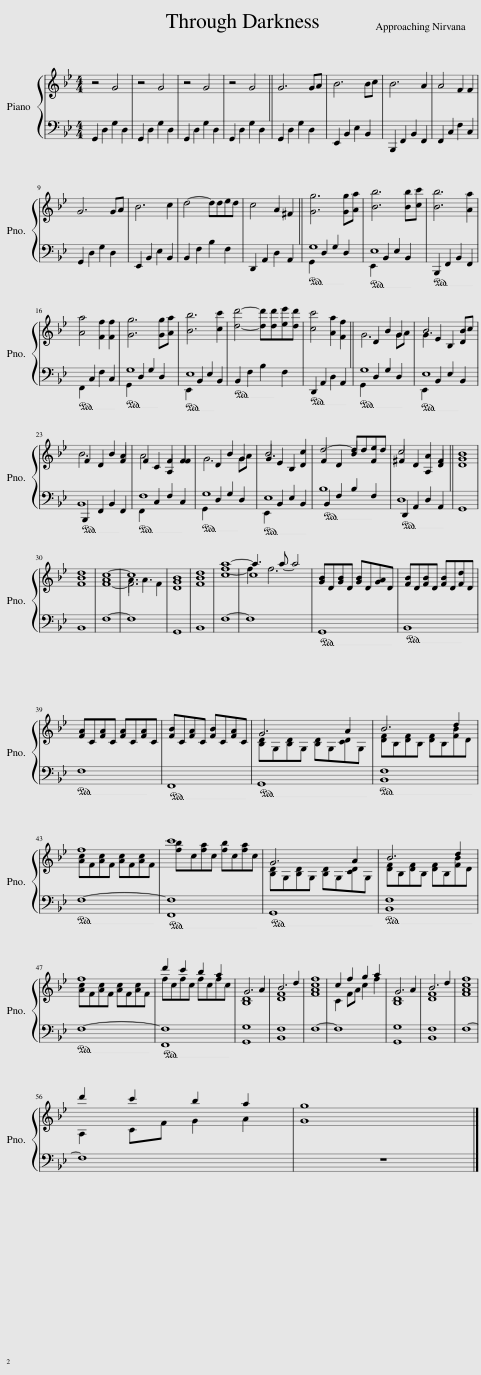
X:1
%%score { ( 1 4 5 ) | ( 2 3 ) }
L:1/8
M:4/4
I:linebreak $
K:Bb
V:1 treble
V:4 treble
V:5 treble
V:2 bass
V:3 bass
V:1
 z4 G4 | z4 G4 | z4 G4 | z4 G4 || G6 GA | %5
 B6 Bc | B6 A2 | A4 F2 F2 |$ G6 GA | B6 c2 | %10
 d4- dded | c4 A2 ^F2 || [Gg]6 [Gg][Aa] | [Bb]6 [Bb][cc'] | [Bb]6 [Aa]2 |$ %15
 [Aa]4 [Ff]2 [Ff]2 | [Gg]6 [Gg][Aa] | [Bb]6 [cc']2 | [dd']4- [dd'][dd'][ee'][dd'] | [cc']4 [Aa]2 [Ff]2 || %20
 x2 D2 B2 G2 | G2 E2 B,2 D2 |$ F2 D2 B2 F2 | F2 C2 A,2 F2 | x2 D2 B2 G2 | %25
 G2 E2 B,2 D2 | F2 D2 B2 F2 | ^F2 D2 A,2 D2 || [DGB]8 |$ [FBd]8 | %30
 [F-A]8 | F6 x2 | [DGB]8 | [FBd]8 | [ca-]8 | %35
 a3 a- a4 | [GB]D[GB]D [GB]D[GA]D | [FB]D[FB]D [FB]D[Fd]D |$ [FA]C[FA]C [FA]C[FA]C | [FB]C[FA]C [FB]C[FA]C | %40
 G6 A2 | B6 d2 |$ f8 | c'8 | G6 A2 | %45
 B6 d2 |$ f8 | d'2 c'2 b2 a2 | G6 A2 | B6 d2 | %50
 [FAcf]8 | c2 f2 g2 a2 | G6 A2 | B6 d2 | [FAcf]8 |$ %55
 d'2 c'2 b2 a2 | [Gg]8 |] %57
V:2
 G,,2 D,2 G,2 D,2 | G,,2 D,2 G,2 D,2 | G,,2 D,2 G,2 D,2 | G,,2 D,2 G,2 D,2 || G,,2 D,2 G,2 D,2 | %5
 E,,2 B,,2 E,2 B,,2 | B,,,2 F,,2 B,,2 F,,2 | F,,2 C,2 F,2 C,2 |$ G,,2 D,2 G,2 D,2 | E,,2 B,,2 E,2 B,,2 | %10
 B,,2 F,2 B,2 F,2 | D,,2 A,,2 D,2 A,,2 ||!ped! G,,2 D,2 G,2 D,2!ped-up! |!ped! E,,2 B,,2 E,2 B,,2!ped-up! |!ped! B,,,2 F,,2 B,,2 F,,2!ped-up! |$ %15
!ped! F,,2 C,2 F,2 C,2!ped-up! |!ped! G,,2 D,2 G,2 D,2!ped-up! |!ped! E,,2 B,,2 E,2 B,,2!ped-up! |!ped! B,,2 F,2 B,2 F,2!ped-up! |!ped! D,,2 A,,2 D,2 A,,2!ped-up! || %20
!ped! G,,2 D,2 G,2 D,2!ped-up! |!ped! E,,2 B,,2 E,2 B,,2!ped-up! |$!ped! B,,,2 F,,2 B,,2 F,,2!ped-up! |!ped! F,,2 C,2 F,2 C,2!ped-up! |!ped! G,,2 D,2 G,2 D,2!ped-up! | %25
!ped! E,,2 B,,2 E,2 B,,2!ped-up! |!ped! B,,2 F,2 B,2 F,2!ped-up! |!ped! D,,2 A,,2 D,2 A,,2!ped-up! || G,,8 |$ B,,8 | %30
 F,8- | F,8 | G,,8 | B,,8 | F,8- | %35
 F,8 |!ped! G,,8!ped-up! |!ped! B,,8!ped-up! |$!ped! F,8!ped-up! |!ped! F,,8!ped-up! | %40
!ped! G,,8!ped-up! |!ped! [B,,F,]8!ped-up! |$!ped! F,8-!ped-up! |!ped! [F,,F,]8!ped-up! |!ped! G,,8!ped-up! | %45
!ped! [B,,F,]8!ped-up! |$!ped! F,8-!ped-up! |!ped! [F,,F,]8!ped-up! | [G,,G,]8 | [B,,F,]8 | %50
 F,8- | F,8 | [G,,G,]8 | [B,,F,]8 | F,8- |$ %55
 F,8 | z8 |] %57
V:3
 x8 | x8 | x8 | x8 || x8 | %5
 x8 | x8 | x8 |$ x8 | x8 | %10
 x8 | x8 || G,8 | E,8 | x8 |$ %15
 x8 | G,8 | E,8 | x8 | x8 || %20
 G,8 | E,8 |$ B,,8 | F,8 | G,8 | %25
 E,8 | B,8 | D,8 || x8 |$ x8 | %30
 x8 | x8 | x8 | x8 | x8 | %35
 x8 | x8 | x8 |$ x8 | x8 | %40
 x8 | x8 |$ x8 | x8 | x8 | %45
 x8 |$ x8 | x8 | x8 | x8 | %50
 x8 | x8 | x8 | x8 | x8 |$ %55
 x8 | x8 |] %57
V:4
 x8 | x8 | x8 | x8 || x8 | %5
 x8 | x8 | x8 |$ x8 | x8 | %10
 x8 | x8 || x8 | x8 | x8 |$ %15
 x8 | x8 | x8 | x8 | x8 || %20
 G6 GA | B6 Bc |$ B6 A2 | A4 F2 F2 | G6 GA | %25
 B6 c2 | d4- dded | c4 A2 ^F2 || x8 |$ x8 | %30
 x8 | A3 A3 F2 | x8 | x8 | f8- | %35
 f2 f6 | x8 | x8 |$ x8 | x8 | %40
 [B,D]G,[B,D]G, [B,D]G,[CD]G, | [DF]B,[DF]B, [DF]B,[FB]D |$ [Ac]F[Ac]F [Ac]F[Ac]F | [fb]c[fa]c [fb]c[fa]c | [B,D]G,[B,D]G, [B,D]G,[CD]G, | %45
 [DF]B,[DF]B, [DF]B,[FB]D |$ [Ac]F[Ac]F [Ac]F[Ac]F | fcfc fcfc | [B,D]8 | [DF]8 | %50
 x8 | C2 FA c2 f2 | [B,D]8 | [DF]8 | x8 |$ %55
 A,2 CF G2 A2 | x8 |] %57
V:5
 x8 | x8 | x8 | x8 || x8 | %5
 x8 | x8 | x8 |$ x8 | x8 | %10
 x8 | x8 || x8 | x8 | x8 |$ %15
 x8 | x8 | x8 | x8 | x8 || %20
 x8 | x8 |$ x8 | x8 | x8 | %25
 x8 | x8 | x8 || x8 |$ x8 | %30
 c8- | c8 | x8 | x8 | x8 | %35
 c8 | x8 | x8 |$ x8 | x8 | %40
 x8 | x8 |$ x8 | x8 | x8 | %45
 x8 |$ x8 | x8 | x8 | x8 | %50
 x8 | x8 | x8 | x8 | x8 |$ %55
 x8 | x8 |] %57
